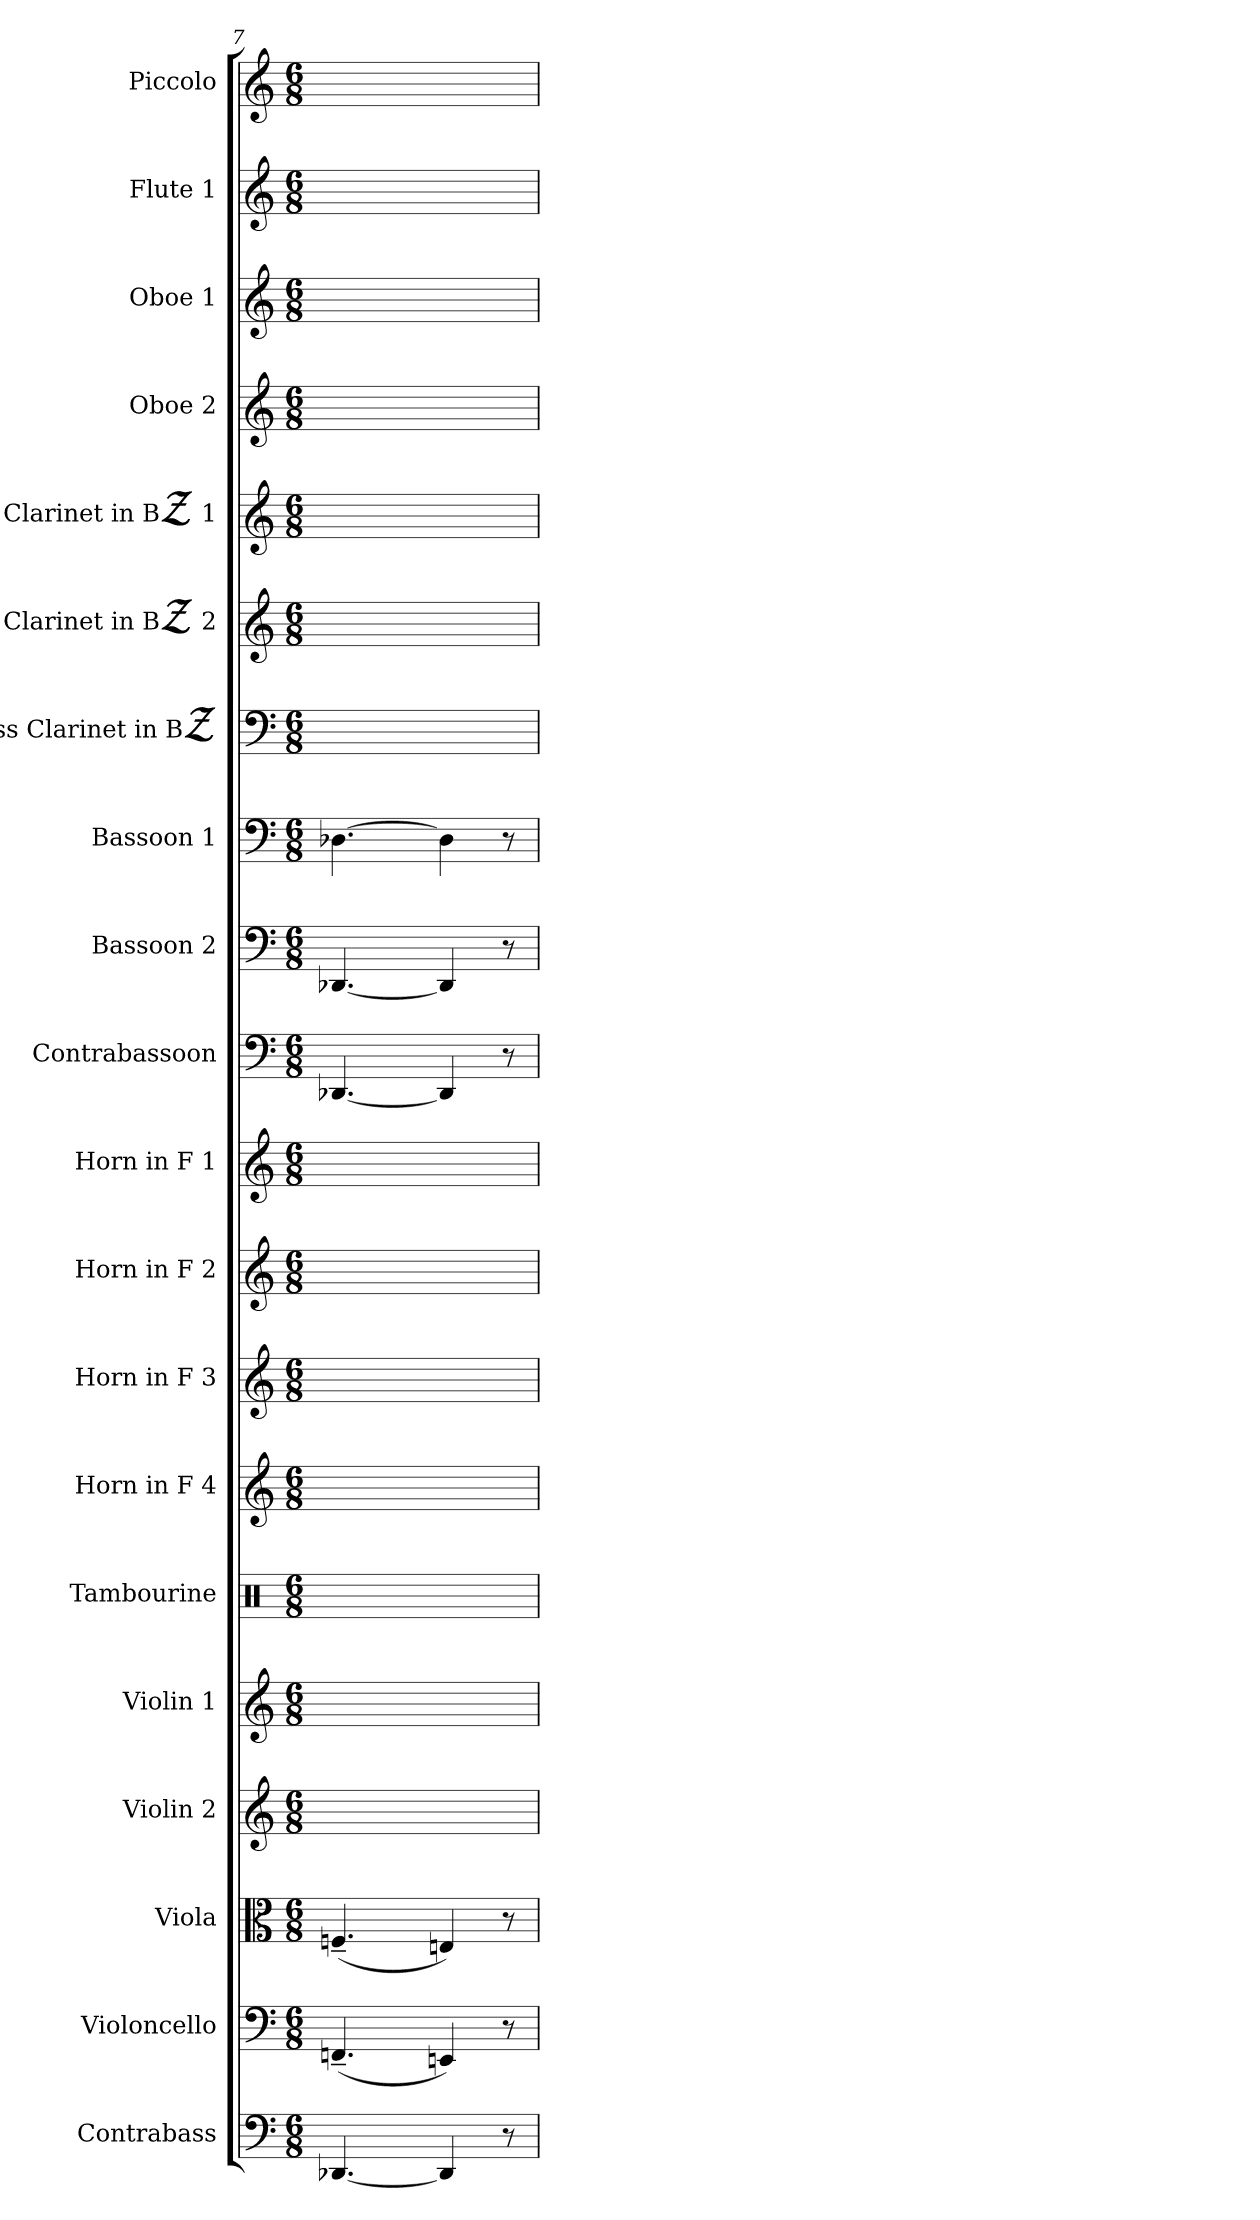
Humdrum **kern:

**kern	**kern	**kern	**kern	**kern	**kern	**kern	**kern	**kern	**kern	**kern	**kern	**kern	**kern	**kern	**kern	**kern	**kern	**kern	**kern
*part20	*part19	*part18	*part17	*part16	*part15	*part14	*part13	*part12	*part11	*part10	*part9	*part8	*part7	*part6	*part5	*part4	*part3	*part2	*part1
*staff20	*staff19	*staff18	*staff17	*staff16	*staff15	*staff14	*staff13	*staff12	*staff11	*staff10	*staff9	*staff8	*staff7	*staff6	*staff5	*staff4	*staff3	*staff2	*staff1
*I"Contrabass	*I"Violoncello	*I"Viola	*I"Violin 2	*I"Violin 1	*I"Tambourine	*I"Horn in F 4	*I"Horn in F 3	*I"Horn in F 2	*I"Horn in F 1	*I"Contrabassoon	*I"Bassoon 2	*I"Bassoon 1	*I"Bass Clarinet in Bb	*I"Clarinet in Bb 2	*I"Clarinet in Bb 1	*I"Oboe 2	*I"Oboe 1	*I"Flute 1	*I"Piccolo
*I'Cb.	*I'Vc.	*I'Vla.	*I'2.Vln.	*I'1.Vln.	*I'Tamb.	*I'4.Hn.	*I'3.Hn.	*I'2.Hn.	*I'1.Hn.	*I'Cbsn.	*I'2.Bsn.	*I'1.Bsn.	*I'B. Cl.	*I'2.Cl.	*I'1.Cl.	*I'2.Ob.	*I'1.Ob.	*I'1.Fl.	*I'Picc.
*clefF4	*clefF4	*clefC3	*clefG2	*clefG2	*clefX	*clefG2	*clefG2	*clefG2	*clefG2	*clefF4	*clefF4	*clefF4	*clefF4	*clefG2	*clefG2	*clefG2	*clefG2	*clefG2	*clefG2
*ITrd7c12	*	*	*	*	*	*ITrd4c7	*ITrd4c7	*ITrd4c7	*ITrd4c7	*ITrd7c12	*	*	*ITrd1c2	*ITrd1c2	*ITrd1c2	*	*	*	*ITrd-7c-12
*k[]	*k[]	*k[]	*k[]	*k[]	*k[]	*k[b-]	*k[b-]	*k[b-]	*k[b-]	*k[]	*k[]	*k[]	*k[b-e-]	*k[b-e-]	*k[b-e-]	*k[]	*k[]	*k[]	*k[]
*M6/8	*M6/8	*M6/8	*M6/8	*M6/8	*M6/8	*M6/8	*M6/8	*M6/8	*M6/8	*M6/8	*M6/8	*M6/8	*M6/8	*M6/8	*M6/8	*M6/8	*M6/8	*M6/8	*M6/8
=7	=7	=7	=7	=7	=7	=7	=7	=7	=7	=7	=7	=7	=7	=7	=7	=7	=7	=7	=7
[4.DDD-X	(4.FFn~	(4.Fn~	8ryy	8ryy	4.ryy	8ryy	8ryy	8ryy	8ryy	[4.DDD-X	[4.DD-X	[4.D-X	4.ryy	16ryy	16ryy	16ryy	4.ryy	4.ryy	4.ryy
.	.	.	.	.	.	.	.	.	.	.	.	.	.	16ryy	16ryy	16ryy	.	.	.
.	.	.	4ryy	4ryy	.	8ryy	8ryy	8ryy	8ryy	.	.	.	.	16ryy	16ryy	16ryy	.	.	.
.	.	.	.	.	.	.	.	.	.	.	.	.	.	16ryy	16ryy	16ryy	.	.	.
.	.	.	.	.	.	8ryy	8ryy	8ryy	8ryy	.	.	.	.	16ryy	16ryy	16ryy	.	.	.
.	.	.	.	.	.	.	.	.	.	.	.	.	.	16ryy	16ryy	16ryy	.	.	.
4DDD-]	4EEn)	4En)	4.ryy	4.ryy	4.ryy	8ryy	8ryy	8ryy	8ryy	4DDD-]	4DD-]	4D-]	4.ryy	16ryy	16ryy	16ryy	8ryy	8ryy	8ryy
.	.	.	.	.	.	.	.	.	.	.	.	.	.	16ryy	16ryy	16ryy	.	.	.
.	.	.	.	.	.	8ryy	8ryy	8ryy	8ryy	.	.	.	.	8ryy	8ryy	8ryy	8ryy	8ryy	8ryy
8r	8r	8r	.	.	.	8ryy	8ryy	8ryy	8ryy	8r	8r	8r	.	8ryy	8ryy	8ryy	16ryy	16ryy	16ryy
.	.	.	.	.	.	.	.	.	.	.	.	.	.	.	.	.	16ryy	16ryy	16ryy
=	=	=	=	=	=	=	=	=	=	=	=	=	=	=	=	=	=	=	=
*-	*-	*-	*-	*-	*-	*-	*-	*-	*-	*-	*-	*-	*-	*-	*-	*-	*-	*-	*-
